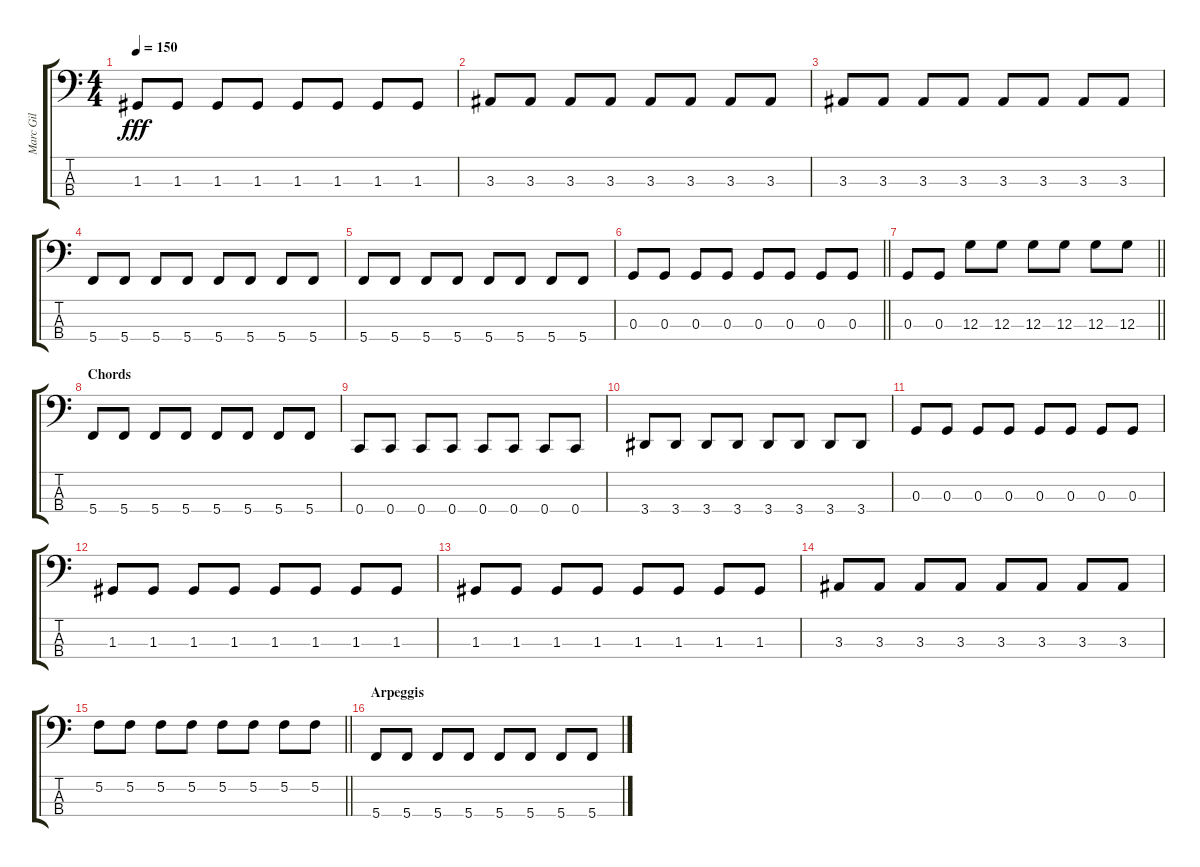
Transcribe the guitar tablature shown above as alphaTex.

\track ("Marc Gil" "Marc Gil") {instrument electricbassfinger}
\staff {score tabs}
\tuning (F2 C2 G1 C1) {hide}
\ts (4 4)
\tempo 150
\clef f4
\ks c
1.3.8{dy fff} 1.3.8 1.3.8 1.3.8 1.3.8 1.3.8 1.3.8 1.3.8 |
3.3.8 3.3.8 3.3.8 3.3.8 3.3.8 3.3.8 3.3.8 3.3.8 |
3.3.8 3.3.8 3.3.8 3.3.8 3.3.8 3.3.8 3.3.8 3.3.8 |
5.4.8 5.4.8 5.4.8 5.4.8 5.4.8 5.4.8 5.4.8 5.4.8 |
5.4.8 5.4.8 5.4.8 5.4.8 5.4.8 5.4.8 5.4.8 5.4.8 |
\barLineRight lightlight
0.3.8 0.3.8 0.3.8 0.3.8 0.3.8 0.3.8 0.3.8 0.3.8 |
\barLineRight lightlight
0.3.8 0.3.8 12.3.8 12.3.8 12.3.8 12.3.8 12.3.8 12.3.8 |
\section ("" "Chords")
5.4.8{volume 13} 5.4.8 5.4.8 5.4.8 5.4.8 5.4.8 5.4.8 5.4.8 |
0.4.8 0.4.8 0.4.8 0.4.8 0.4.8 0.4.8 0.4.8 0.4.8 |
3.4.8 3.4.8 3.4.8 3.4.8 3.4.8 3.4.8 3.4.8 3.4.8 |
0.3.8 0.3.8 0.3.8 0.3.8 0.3.8 0.3.8 0.3.8 0.3.8 |
1.3.8 1.3.8 1.3.8 1.3.8 1.3.8 1.3.8 1.3.8 1.3.8 |
1.3.8 1.3.8 1.3.8 1.3.8 1.3.8 1.3.8 1.3.8 1.3.8 |
3.3.8 3.3.8 3.3.8 3.3.8 3.3.8 3.3.8 3.3.8 3.3.8 |
\barLineRight lightlight
5.2.8 5.2.8 5.2.8 5.2.8 5.2.8 5.2.8 5.2.8 5.2.8 |
\section ("" "Arpeggis")
5.4.8 5.4.8 5.4.8 5.4.8 5.4.8 5.4.8 5.4.8 5.4.8
